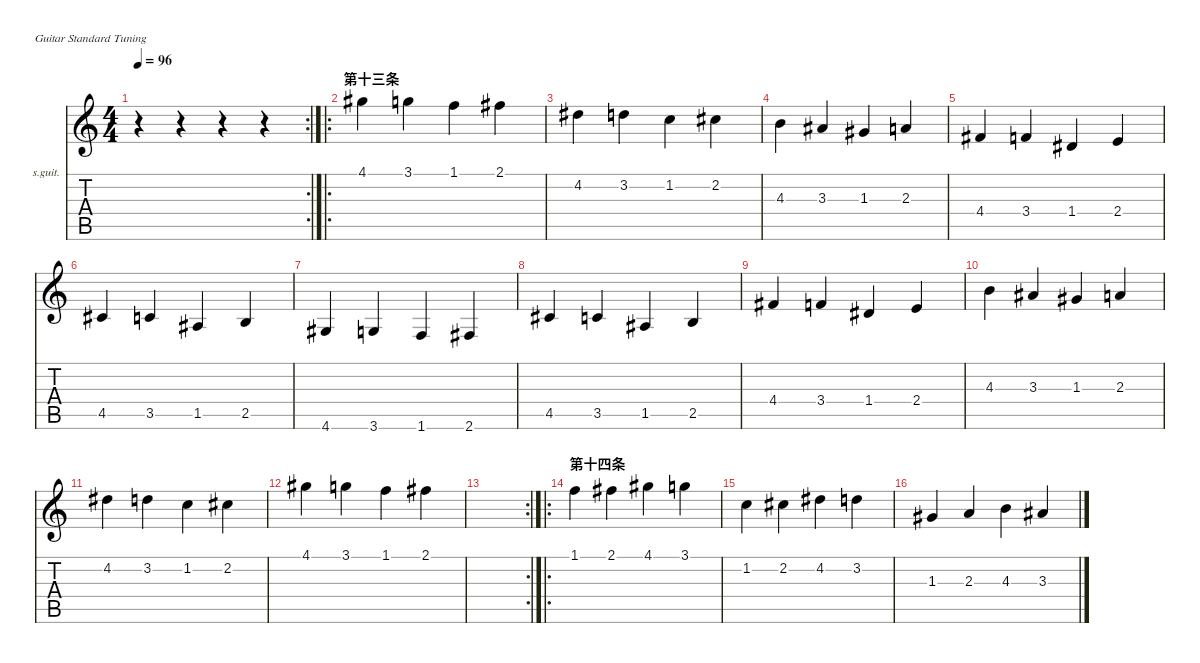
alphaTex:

\defaultSystemsLayout 4
\hideDynamics
\bracketExtendMode nobrackets
\firstSystemTrackNameOrientation horizontal
\otherSystemsTrackNameOrientation horizontal
\track ("开指练习" "s.guit.") {mute instrument acousticguitarsteel}
\staff {score tabs}
\tuning (E4 B3 G3 D3 A2 E2)
\rc 2
\ts (4 4)
\tempo 96
\clef g2
\ks c
r.4{dy mf} r.4 r.4 r.4 |
\ro
\section ("" "第十三条")
4.1{acc #}.4{dy f} 3.1.4 1.1.4 2.1{acc #}.4 |
4.2{acc #}.4{dy mf} 3.2.4 1.2.4 2.2{acc #}.4 |
4.3.4 3.3{acc #}.4 1.3{acc #}.4 2.3.4 |
4.4{acc #}.4 3.4.4 1.4{acc #}.4 2.4.4 |
4.5{acc #}.4 3.5.4 1.5{acc #}.4 2.5.4 |
4.6{acc #}.4 3.6.4 1.6.4 2.6{acc #}.4 |
4.5{acc #}.4 3.5.4 1.5{acc #}.4 2.5.4 |
4.4{acc #}.4 3.4.4 1.4{acc #}.4 2.4.4 |
4.3.4 3.3{acc #}.4 1.3{acc #}.4 2.3.4 |
4.2{acc #}.4 3.2.4 1.2.4 2.2{acc #}.4 |
4.1{acc #}.4 3.1.4 1.1.4 2.1{acc #}.4 |
\rc 2
|
\ro
\section ("" "第十四条")
1.1.4{dy f} 2.1{acc #}.4 4.1{acc #}.4 3.1.4 |
1.2.4{dy mf} 2.2{acc #}.4 4.2{acc #}.4 3.2.4 |
1.3{acc #}.4 2.3.4 4.3.4 3.3{acc #}.4
